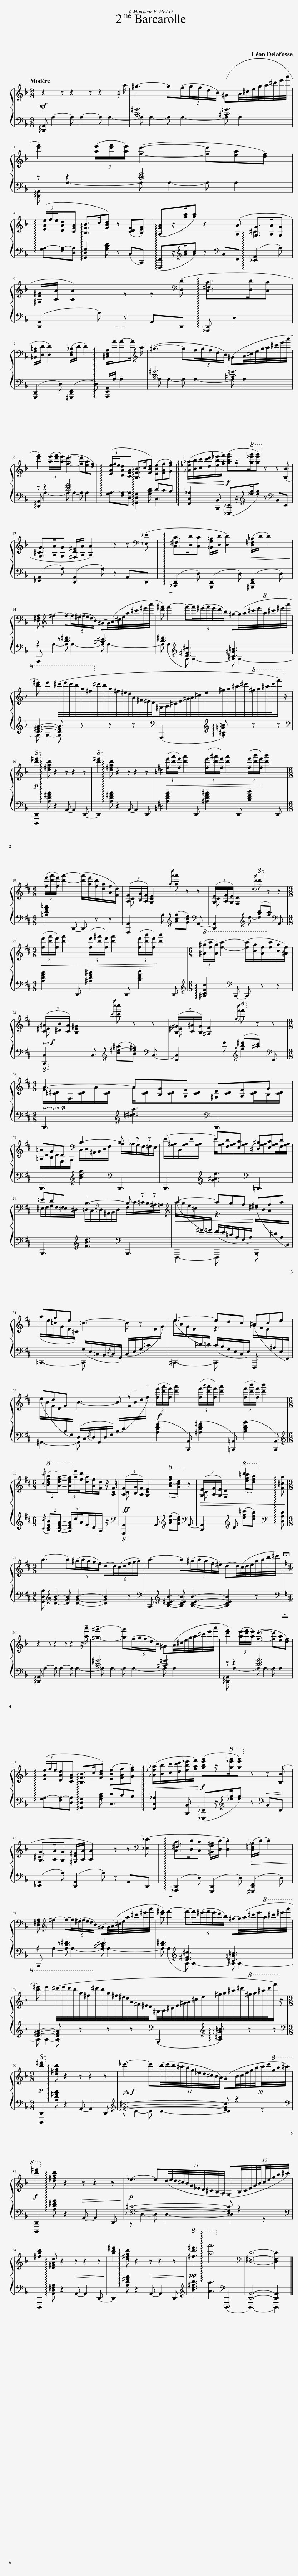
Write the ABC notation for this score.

X:1
%%score { ( 1 4 ) | ( 2 3 ) }
L:1/8
Q:1/4=96
M:9/8
I:linebreak $
K:F
V:1 treble
V:4 treble
V:2 bass
V:3 bass
V:1
!mf! z2 z z2 z z2 z/ a/ | ^g3- g(5:4:5(f/g/f/d/B/) (^GA/4^c/4e/4g/4a/4^c'/4e'/4a'/4 |$ [d'f']2) (3([ae']/[d'f']/[ae']/) ([fd']3- [fd'][ea][df]) |$ (3(!arpeggio![EAe]/f/e/[DAd][CFA] !arpeggio![B,FB]>c[FBd]) z ([CDF][B,EG]) | (!arpeggio![A,FA]z/[ac']/[ac']) z2 ([A,A] !arpeggio![G,G]>[A,A][G,G] |$ %5
 [^F,D^F]/[A,A]/ [A,A]2) z z[K:bass] ([D,D] !arpeggio![C,C]>[D,D][C,C] |$ [=B,,G,=B,]/[D,D]/ [D,D]2) ([D,F,_B,]/D/ D2) !arpeggio![^C,E,A,]/!tenuto!A/!tenuto!A-A/[K:treble] !tenuto!a/ | (^g3- g(5:4:5f/g/f/d/B/) (^GA/4^c/4e/4g/4a/4^c'/4e'/4a'/4 |$ [d'f']2) (3([ae']/[d'f']/[ae']/) ([fd']3- [fd'][ea][df]) | (3(!arpeggio![EAe]/f/e/[DAd][CFA] !arpeggio![B,FB]>c[FBd]) ([EBe][FAf][Geg]) | %10
!<(! (!arpeggio![_A_e_a]/[Bb]/[cc']/[dc'd']/[eb_e']/[faf']/)!<)!!f! ([gbe'g']z/!8va(![g'_e''g'']/[g'e''g''])!8va)! z z ([B,B] |$ [G,G]>[A,A][G,G] [^F,D^F]/[A,A]/ [A,A]2) z z[K:bass] ([_E,_E] | !arpeggio![C,C]>[D,D][C,C] [=B,,G,=B,]/[D,D]/ [D,D]2)!>(! ([D,=F,_B,]/D/ D2)!>)! |$ [D,^F,A,][K:treble] ^f2- f-(6:4:6f/(^e/f/e/d/B/) ^G-G/4(A/4^c/4e/4a/4^c'/4^e'/4a'/4 | [d'^f']) !tenuto!f'2- f'-(6:4:6f'/(^e'/f'/e'/d'/b/) ^g-g/4(a/4^c'/4e'/4!8va(!a'/4^c''/4^e''/4a''/4 |$ %15
 [d''^f'']) !tenuto!f''2 (^e''/4f''/4e''/4d''/4a'/4^f'/4!8va)!^e'/4d'/4a/4^f/4^e/4d/4A/4^F/4^E/4D/4^G,/4A,/4^C/4E/4^G/4A/4^c/4e/4^g/4a/4^c'/4^e'/4!8va(!^g'/4a'/4^c''/4e''/4a''/)!8va)! z/ |$!p!!8va(! [d''^f'']2!8va)! !arpeggio![d^fad'] z2 z z2 z |!8va(! [d''^f'']2!8va)! !arpeggio![d^fad'] z2 z z2 z |[K:D]!<(! (3([ff']/[d'a']/[ff']/) [d'a']2 (3([ff']/[d'^a']/[ff']/) [d'a']2 (3([ff']/[d'b']/[ff']/)!<)! [d'b']2 |$[M:6/8] (3([ff']/[d'a']/[ff']/) [d'a']2- ([d'a']/[af']/[fd']/[da]/[Af]/[Fd]/) | %20
 (3([A,F]/[B,G]/[A,F]/) [G,CE]2{aa'} [aa'] z z | (3([G,E]/[A,F]/[G,E]/) [F,D]2!8va(!{d'd''} d''!8va)! z z |$[M:9/8]!<(! (3([ff']/[d'a']/[ff']/) [d'a']2 (3([ff']/[d'^a']/[ff']/) [d'a']2 (3([ff']/[d'b']/[ff']/)!<)! [d'b']2 |[M:6/8]!8va(! (3([^a^a']/[f'c'']/[aa']/) [f'c'']2- ([f'c'']/[c'a']/[af']/!8va)![fc']/[ca]/[^Af]/) |$ (3([C^A]/[^DB]/[CA]/) [B,^E^G]2{c'c''} [c'c''] z z | %25
 (3([B,^G]/[C^A]/[B,G]/) [^A,F]2!8va(!{f'f''} f''!8va)! z z |$[M:9/8] A3- A[B,G][A,F] [^G,E][A,F]G |$ =AGD[K:bass] B,3- B, z z | E3- E[F,D][E,C] [^D,^B,][E,C]D |$ =EDF, B,3- B, z z | %30
[K:treble]!<(! a3- agf!<)! ^efa |$ age =c3- c z x | e3- edc ^Bce |$ edF B3- B z x |!f! (3([ff']/[d'a']/[ff']/) [d'a']2 (3([ff']/[d'^a']/[ff']/) [d'a']2 (3([ff']/[d'b']/[ff']/) [d'b']2 |$ %35
[M:6/8]!8va(!{/[c'c'']} (2:3:2(!tenuto![bd'f'b']!tenuto![ad'f'a']-) (3[ad'f'a']/!8va)![af']/[fd']/!tenuto![da]/!tenuto![Af]/!tenuto![Fd]/ z/4 [A,CF]/4 | (3([A,F]/[B,G]/[A,F]/) [G,CE]2!8va(! a'2!8va)! z |!>(! (3([G,E]/[A,F]/[G,E]/) [F,D]2!8va(! d''2!8va)! !arpeggio![F^ca]!>)! |$[M:9/8] !tenuto!b3- b(5:4:5(^a/b/a/g/f/) d-(6:4:6d/(c/d/f/g/a/) | b3- b(5:4:5(^a/b/a/f/^e/) d-d/4(c/4d/4e/4a/4b/4d'/4!fermata!^e'/4) ||$ %40
[K:F] z2 z z2 z z2 z/ !tenuto![aa']/ | !tenuto![^g^g']3- [gg'](5:4:5(f/g/f/d/B/) ^G(A/4^c/4e/4g/4a/4^c'/4e'/4a'/4 | [d'f']2) (3([ae']/[d'f']/[ae']/) ([fd']3- [fd'][ea][df]) |$ (3(!arpeggio![EAe]/f/e/[DAd][CFA] !arpeggio![B,FB]>c[FBd]) ([EBe][FAf][Geg]) |!<(! (!arpeggio![_A_e_a]/[Bb]/[cc']/[dc'd']/[eb_e']/[faf']/)!<)!!f! ([gbe'g']z/!8va(![g'_e''g'']/[g'e''g''])!8va)! z z ([B,B] |$ %45
 [G,G]>[A,A][G,G] [^F,D^F]/[A,A]/ [A,A]2) z z[K:bass] ([_E,_E] | !arpeggio![C,C]>[D,D][C,C] [=B,,G,=B,]/[D,D]/ [D,D]2)!>(! ([D,=F,_B,]/D/ D2)!>)! |$ [D,^F,A,][K:treble] ^f2- f-(6:4:6f/(^e/f/e/d/B/) ^G-G/4(A/4^c/4e/4a/4^c'/4^e'/4a'/4 | [d'^f']) !tenuto!f'2- f'-(6:4:6f'/(^e'/f'/e'/d'/b/) ^g-g/4(a/4^c'/4e'/4!8va(!a'/4^c''/4^e''/4a''/4 |$ [d''^f'']) !tenuto!f''2 (^e''/4f''/4e''/4d''/4a'/4^f'/4!8va)!^e'/4d'/4a/4^f/4^e/4d/4A/4^F/4^E/4D/4^G,/4A,/4^C/4E/4^G/4A/4^c/4e/4^g/4a/4^c'/4^e'/4!8va(!^g'/4a'/4^c''/4e''/4a''/)!8va)! z/ |$ %50
[M:9/8]!p!!8va(! [d''^f'']2!8va)! !arpeggio![d^fad'] z2 z z2 z | _e'3- e'(11:8:11(d'/4e'/4d'/4^c'/4b/4g/4_e/4d/4^c/4B/4A/4) (G(10:8:10B/4c/4e/4g/4b/4c'/4e'/4!8va(!g'/4b'/4^c''/4) |$!f! [d''^f'']2!8va)! !arpeggio![d^fad'] z2 z z2 z |!p! _e3- e(11:8:11(d/4e/4d/4^c/4B/4G/4_E/4D/4^C/4B,/4A,/4) (G,(10:8:10B,/4C/4E/4G/4B/4c/4e/4g/4b/4^c'/4) |$ [^fbd']2 !arpeggio![D^FAd] z2 z z2 z | %55
 [bd'^f']2 !arpeggio![d^fad'] z2 z z2 z |!pp![Q:3/8=50]!8va(! [^f'd''^f'']3 !arpeggio![a'a'']6!8va)! |[K:bass] [D,^F,D]6- [D,F,D]3 |] %58
V:2
!ped! !arpeggio![D,,A,,] A,2- A, A,2- A, A,2-!ped-up! |!ped! [B,D^G]6!ped-up!!ped! [^C=G]3!ped-up! |$!ped! z z2 [DFA]6!ped-up! |$!ped! [G,A,-][F,A,-][D,A,]!ped-up!!ped! [G,,D,G,]2 [G,B,D]!ped-up! z!ped! (C,C,,)!ped-up! |!ped! ([F,,,F,,]z/[K:treble][Ac]/[Ac])!ped-up! z[K:bass] C,F,,!ped! ([_E,,A,,]2 A,)!ped-up! |$ %5
!ped! ([D,,A,,]2 A,)!ped-up! z A,,D,,!ped! [_A,,,D,,] D,2!ped-up! |$!ped! ([G,,,D,,]2 D,)!ped-up!!ped! ([^G,,,D,,F,,]2 D,)!ped-up!!ped!!ped-up! [A,,,E,,A,,]/!tenuto!A,/ !tenuto!A,2!ped-up! |!ped! [B,D^G]6!ped-up!!ped! [^C=G]3!ped-up! |$!ped! z z2 [DFA]6!ped-up! |!ped! [G,A,-][F,A,-][D,A,]!ped-up!!ped! [G,,D,G,]2 [G,B,D]!ped-up!!ped! DCB,!ped-up! | %10
!ped! [F,,C,_A,]2 [B,,,B,,]!ped-up!!ped! ([_E,,,_E,,]z/[K:treble][_eg]/[eg]) z[K:bass] B,,E,,!ped-up! |$!ped! ([_E,,A,,]2 A,)!ped-up!!ped! ([D,,A,,]2 A,)!ped-up! z A,,D,, |!ped! ([_A,,,D,,]2 D,)!ped-up!!ped! ([G,,,D,,]2 D,)!ped-up!!ped! ([^G,,,D,,F,,]2 D,) |$!ped! z2 z [D^F]3!ped-up!!ped! [^C^E]3!ped-up! |!ped! [D^F]3[K:treble] [D^F^c]3!ped-up!!ped! [^C=G=B]3!ped-up! |$ %15
!ped! [D^FA]3- [DFA] z z z[K:bass] (A,,,2!ped-up![K:treble] !arpeggio![A,^C=G=B]) z z |$[K:bass]!ped! [D,,,D,,]2 [A,D^FA] z2 A,,- A,,2 D,,- | x5/2!ped-up! D,,2 [A,D^FA] z2 A,,- A,,2 D,, |[K:D]!ped! !tenuto![A,DFA]2 D,,!ped-up!!ped! !tenuto![^A,DF^A]2 D,,!ped-up!!ped! !tenuto![B,DFB]2 D,,!ped-up! |$[M:6/8]!ped! [=A,DF=A]2 D,,-!ped-up!!ped! D,, z z | x3!ped-up! %20
!ped! [A,,,A,,]2 A,[K:treble] ([Ac-f][Gce])[K:bass] A,,-!ped-up! |!ped! [D,,A,,]2[K:treble] d- ([gb][fa])!ped-up![K:bass] A,, |$[M:9/8]!ped! !tenuto![A,DFA]2 D,,!ped-up!!ped! !tenuto![^A,DF^A]2!ped-up! D,,!ped-up!!ped! !tenuto![B,DFB]2 D,, |[M:6/8][K:treble]!ped! !arpeggio![^A,CFc]2[K:bass] C,,-!ped-up!!ped! C,, z z | x3!ped-up!$!ped!!8vb(! [C,,,C,,]2!8vb)! C,[K:treble] ([c^e-^a][Be^g])[K:bass] C,-!ped-up! | %25
!ped! [F,,C,]2 F[K:treble] ([b^d'][^ac'])!ped-up![K:bass] F,, |$[M:9/8]!ped! B,,,3[K:treble] [=c^da]3!ped-up!!ped![K:bass] B,,,3 |$!ped! B,,,3[K:treble] [Bdg]3!ped-up!!ped![K:bass] B,,,3!ped-up! |!ped! B,,,3[K:treble] [G^Ae]3!ped!!ped-up![K:bass] =B,,,3!ped-up! |$!ped! B,,,3[K:treble] [FBd]3!ped-up!!ped![K:bass] B,,,3!ped-up! | %30
!ped! x3 (F/E/=C/A,/F,/A,/)!ped-up!!ped! x3!ped-up! |$!ped! x3 (G,/E,/=C,/B,,/{/D,}C,/G,,/) (C,/E,/G,/=C/[I:staff -1]E/G/)!ped-up! |!ped![I:staff +1] x3 (C/B,/G,/E,/C,/E,/)!ped-up!!ped! x3!ped-up! |$!ped! x3 (D,/C,/{/E,}D,/^G,,/D,/F,/) x3!ped-up! |!ped! ([A,DFA]2 [A,,,A,,])!ped-up!!ped! ([^A,DF^A]2 [=A,,,=A,,])!ped-up!!ped! ([B,DFB]2 [A,,,A,,])!ped-up! |$ %35
[M:6/8][K:treble]{/[Cc]} (2:3:2!tenuto![B,DFB]!ped!!tenuto![A,DFA]- (3[A,DFA]/d/A/!tenuto!F/!tenuto!D/!tenuto!A,/!ped-up! z/ |[K:bass]!ff!!8vb(!!ped! [A,,,,A,,,]2!8vb)! !>!A,,[K:treble] ([Ac-f][Gce])!ped-up![K:bass] A,,- |!ped! [D,,A,,]2[K:treble] D ([eg=c'][dfb])!ped-up![K:bass]!ped! [D,A,D]!ped-up! |$[M:9/8]!ped! [G,,D,B,][K:treble] [DGB]2- [DGB] [DGB]2- [DGB]2 z!ped-up! |[K:bass]!ped! C,,[K:treble] [B,D^EB]2- [B,DEB] [B,DEB]2- [B,DEB]2 !fermata!z!ped-up! ||$ %40
[K:F][K:bass]!ped! !arpeggio![D,,A,,] A,2- A, A,2- A, A,2-!ped-up! |!ped! [B,D^G]6!ped-up!!ped! [^C=G]3!ped-up! |!ped! z z2 [DFA]6!ped-up! |$!ped! [G,A,-][F,A,-][D,A,]!ped-up!!ped! [G,,D,G,]2 [G,B,D]!ped-up!!ped! DCB,!ped-up! |!ped! [F,,C,_A,]2 [B,,,B,,]!ped-up!!ped! ([_E,,,_E,,]z/[K:treble][_eg]/[eg])!ped-up! z[K:bass]!<(! B,,!<)!E,, |$ %45
!ped! ([_E,,A,,]2 A,)!ped-up!!ped! ([D,,A,,]2 A,)!ped-up! z A,,D,, |!ped! ([_A,,,D,,]2 D,)!ped-up!!ped! ([G,,,D,,]2 D,)!ped-up!!ped! ([^G,,,D,,F,,]2 D,)!ped-up! |$!ped! z2 z [D^F]3!ped-up!!ped! [^C^E]3!ped-up! |!ped! [D^F]3[K:treble] [D^F^c]3!ped-up!!ped! [^C=G=B]3!ped-up! |$!ped! [D^FA]3- [DFA] z z z[K:bass] (A,,,2[K:treble] !arpeggio![A,^C=G=B]) z z!ped-up! |$ %50
[M:9/8][K:bass]!ped! [D,,,D,,]2 [A,D^FA] z2 A,,- A,,2 D,,!ped-up! |[K:treble]!ped! [_EG^c]6- [EGc] z2!ped-up! |$[K:bass]!ped! [D,,,D,,]2 [A,D^FA] z2!>(! A,,- A,,2 D,,!ped-up!!>)! |!ped! [_E,G,^C]6- [E,G,C] z2!ped-up! |$[K:bass]!ped! D,,,2 [A,,D,^F,A,] z2!>(! A,,- A,,2 D,,-!>)! | %55
 D,,2 [A,D^FA] z2!>(! A,,- A,,2 D,,!ped-up!!>)! |[K:treble] [Bd^fb]3!ped! [Aa]3[K:bass] D,,,3- | [D,,A,,]6- [D,,A,,]3!ped-up! |] %58
V:3
 x9 | A, A,2- A, A,2- A, A,2 |$ !arpeggio![D,,A,,] A,2- A, A,2- A, A,2 |$ x9 | x3/2[K:treble] x5/2[K:bass] x5 |$ %5
 x9 |$ x9 | A, A,2- A, A,2- A, A,2 |$ !arpeggio![D,,A,,] A,2- A, A,2- A, A,2 | x6 C,3 | %10
 x9/2[K:treble] x5/2[K:bass] x2 |$ x9 | x9 |$ A,,, A,2- A, A,2- A, A,2- | A, (A,2[K:treble] A,) A,2- A, A,2- |$ %15
 A, A,2- A, x x x[K:bass] x x[K:treble] x x x |$[K:bass] x9 | x9 |[K:D] x9 |$[M:6/8] x6 | %20
 x3[K:treble] x2[K:bass] x | x2[K:treble] x d2[K:bass] x |$[M:9/8] x9 |[M:6/8][K:treble] x2[K:bass] x4 |$!8vb(! x2!8vb)! x[K:treble] x2[K:bass] x | %25
 x3[K:treble] f2[K:bass] x |$[M:9/8] x3[K:treble] x3[K:bass] x3 |$ x3[K:treble] x3[K:bass] x3 | x3[K:treble] x3[K:bass] x3 |$ x3[K:treble] x3[K:bass] x3 | %30
 F,,,3- F,,, x2 B,,, x2 |$ =C,,3- C,, x x4 | ^C,,3- C,, x2 F,,, x2 |$ ^G,,3- G,, x x4 | x9 |$ %35
[M:6/8][K:treble] x6 |[K:bass]!8vb(! x2!8vb)! x[K:treble] x2[K:bass] x | x2[K:treble] x3[K:bass] x |$[M:9/8] x[K:treble] x8 |[K:bass] x[K:treble] x8 ||$ %40
[K:F][K:bass] x9 | A, A,2- A, A,2- A, A,2 | !arpeggio![D,,A,,] A,2- A, A,2- A, A,2 |$ x6 C,3 | x9/2[K:treble] x5/2[K:bass] x2 |$ %45
 x9 | x9 |$ A,,, A,2- A, A,2- A, A,2- | A, (A,2[K:treble] A,) A,2- A, A,2- |$ A, A,2- A, x x x[K:bass] x x[K:treble] x x x |$ %50
[M:9/8][K:bass] x9 |[K:treble] z D2- D D2- D2 z |$[K:bass] x9 | z D,2- D, D,2- D,2 z |$[K:bass] x9 | %55
 x9 |[K:treble] x6[K:bass] x3 | D,,,6- D,,,3 |] %58
V:4
 x9 | x9 |$ x9 |$ x9 | x6 ^C3 |$ %5
 x5[K:bass] x ^F,3 |$ x17/2[K:treble] x/ | x9 |$ x9 | x9 | %10
 x9/2!8va(! x3/2!8va)! x3 |$ ^C3 x2 x x x[K:bass] x | ^F,3 x2 x x2 x |$ x[K:treble] x8 | x8!8va(! x |$ %15
 x9/2!8va)! x11/2!8va(! x3/2!8va)! x/ |$!8va(! x2!8va)! x7 |!8va(! x2!8va)! x7 |[K:D] x9 |$[M:6/8] x6 | %20
 C x x x x x | C x x!8va(! x!8va)! x x |$[M:9/8] x9 |[M:6/8]!8va(! x9/2!8va)! x3/2 |$ ^E x x x x x | %25
 ^E x x!8va(! x!8va)! x x |$[M:9/8] F/[=C^D]/F,/[CD]/A/[CD]/x/[CD][CD][CD][CD][CD]/B,/[CD]/ |$ =A,/D/B,/D/F,/G,/[K:bass] C,/D,/^A,,/B,,/D,/F,/ A,/_A,/G,/F,/=F,/E,/ |x/[G,^A,]/C,/[G,A,]/E/[G,A,]/x/[G,A,][G,A,][G,A,][G,A,][G,A,]/F,/[G,A,]/ |$ ^E,/F,/G,/F,/=E,/^D,/ =D,/C,/{/E,}D,/^A,,/B,,/D,/ F,/C/=C/B,/^A,/=A,/ | %30
[K:treble](x/g/e/=c/[I:staff +1]^G/=G/)[I:staff -1] z3 (^d/B/A/[I:staff +1]^D/A,/B,,/) |$[I:staff -1](x/e/=c/G/E/=C/) x2 x4 |(x/B/G/E/[I:staff +1]^D/=D/)[I:staff -1] z3 (A/F/E/[I:staff +1]^A,/E,/F,,/) |$[I:staff -1](x/B/F/D/[I:staff +1]B,/F,/)[I:staff -1] x3[I:staff +1] (B,/D/[I:staff -1]!tenuto!F/!tenuto!B/!tenuto!d/!tenuto!f/) | x9 |$ %35
[M:6/8]!8va(! x10/3!8va)! x8/3 | C x x!8va(! ([ac'-f'][gc'e'])!8va)! x | C x x!8va(! ([e'g'=c''][d'f'b'])!8va)! x |$[M:9/8] x9 | x9 ||$ %40
[K:F] x9 | x9 | x9 |$ x9 | x9/2!8va(! x3/2!8va)! x3 |$ %45
 ^C3 x2 x x x[K:bass] x | ^F,3 x2 x x2 x |$ x[K:treble] x8 | x8!8va(! x |$ x9/2!8va)! x11/2!8va(! x3/2!8va)! x/ |$ %50
[M:9/8]!8va(! x2!8va)! x7 | x101/12!8va(! x3/5 |$ x2!8va)! x7 | x541/60 |$ x9 | %55
 x9 |!8va(! x9!8va)! |[K:bass] x9 |] %58
